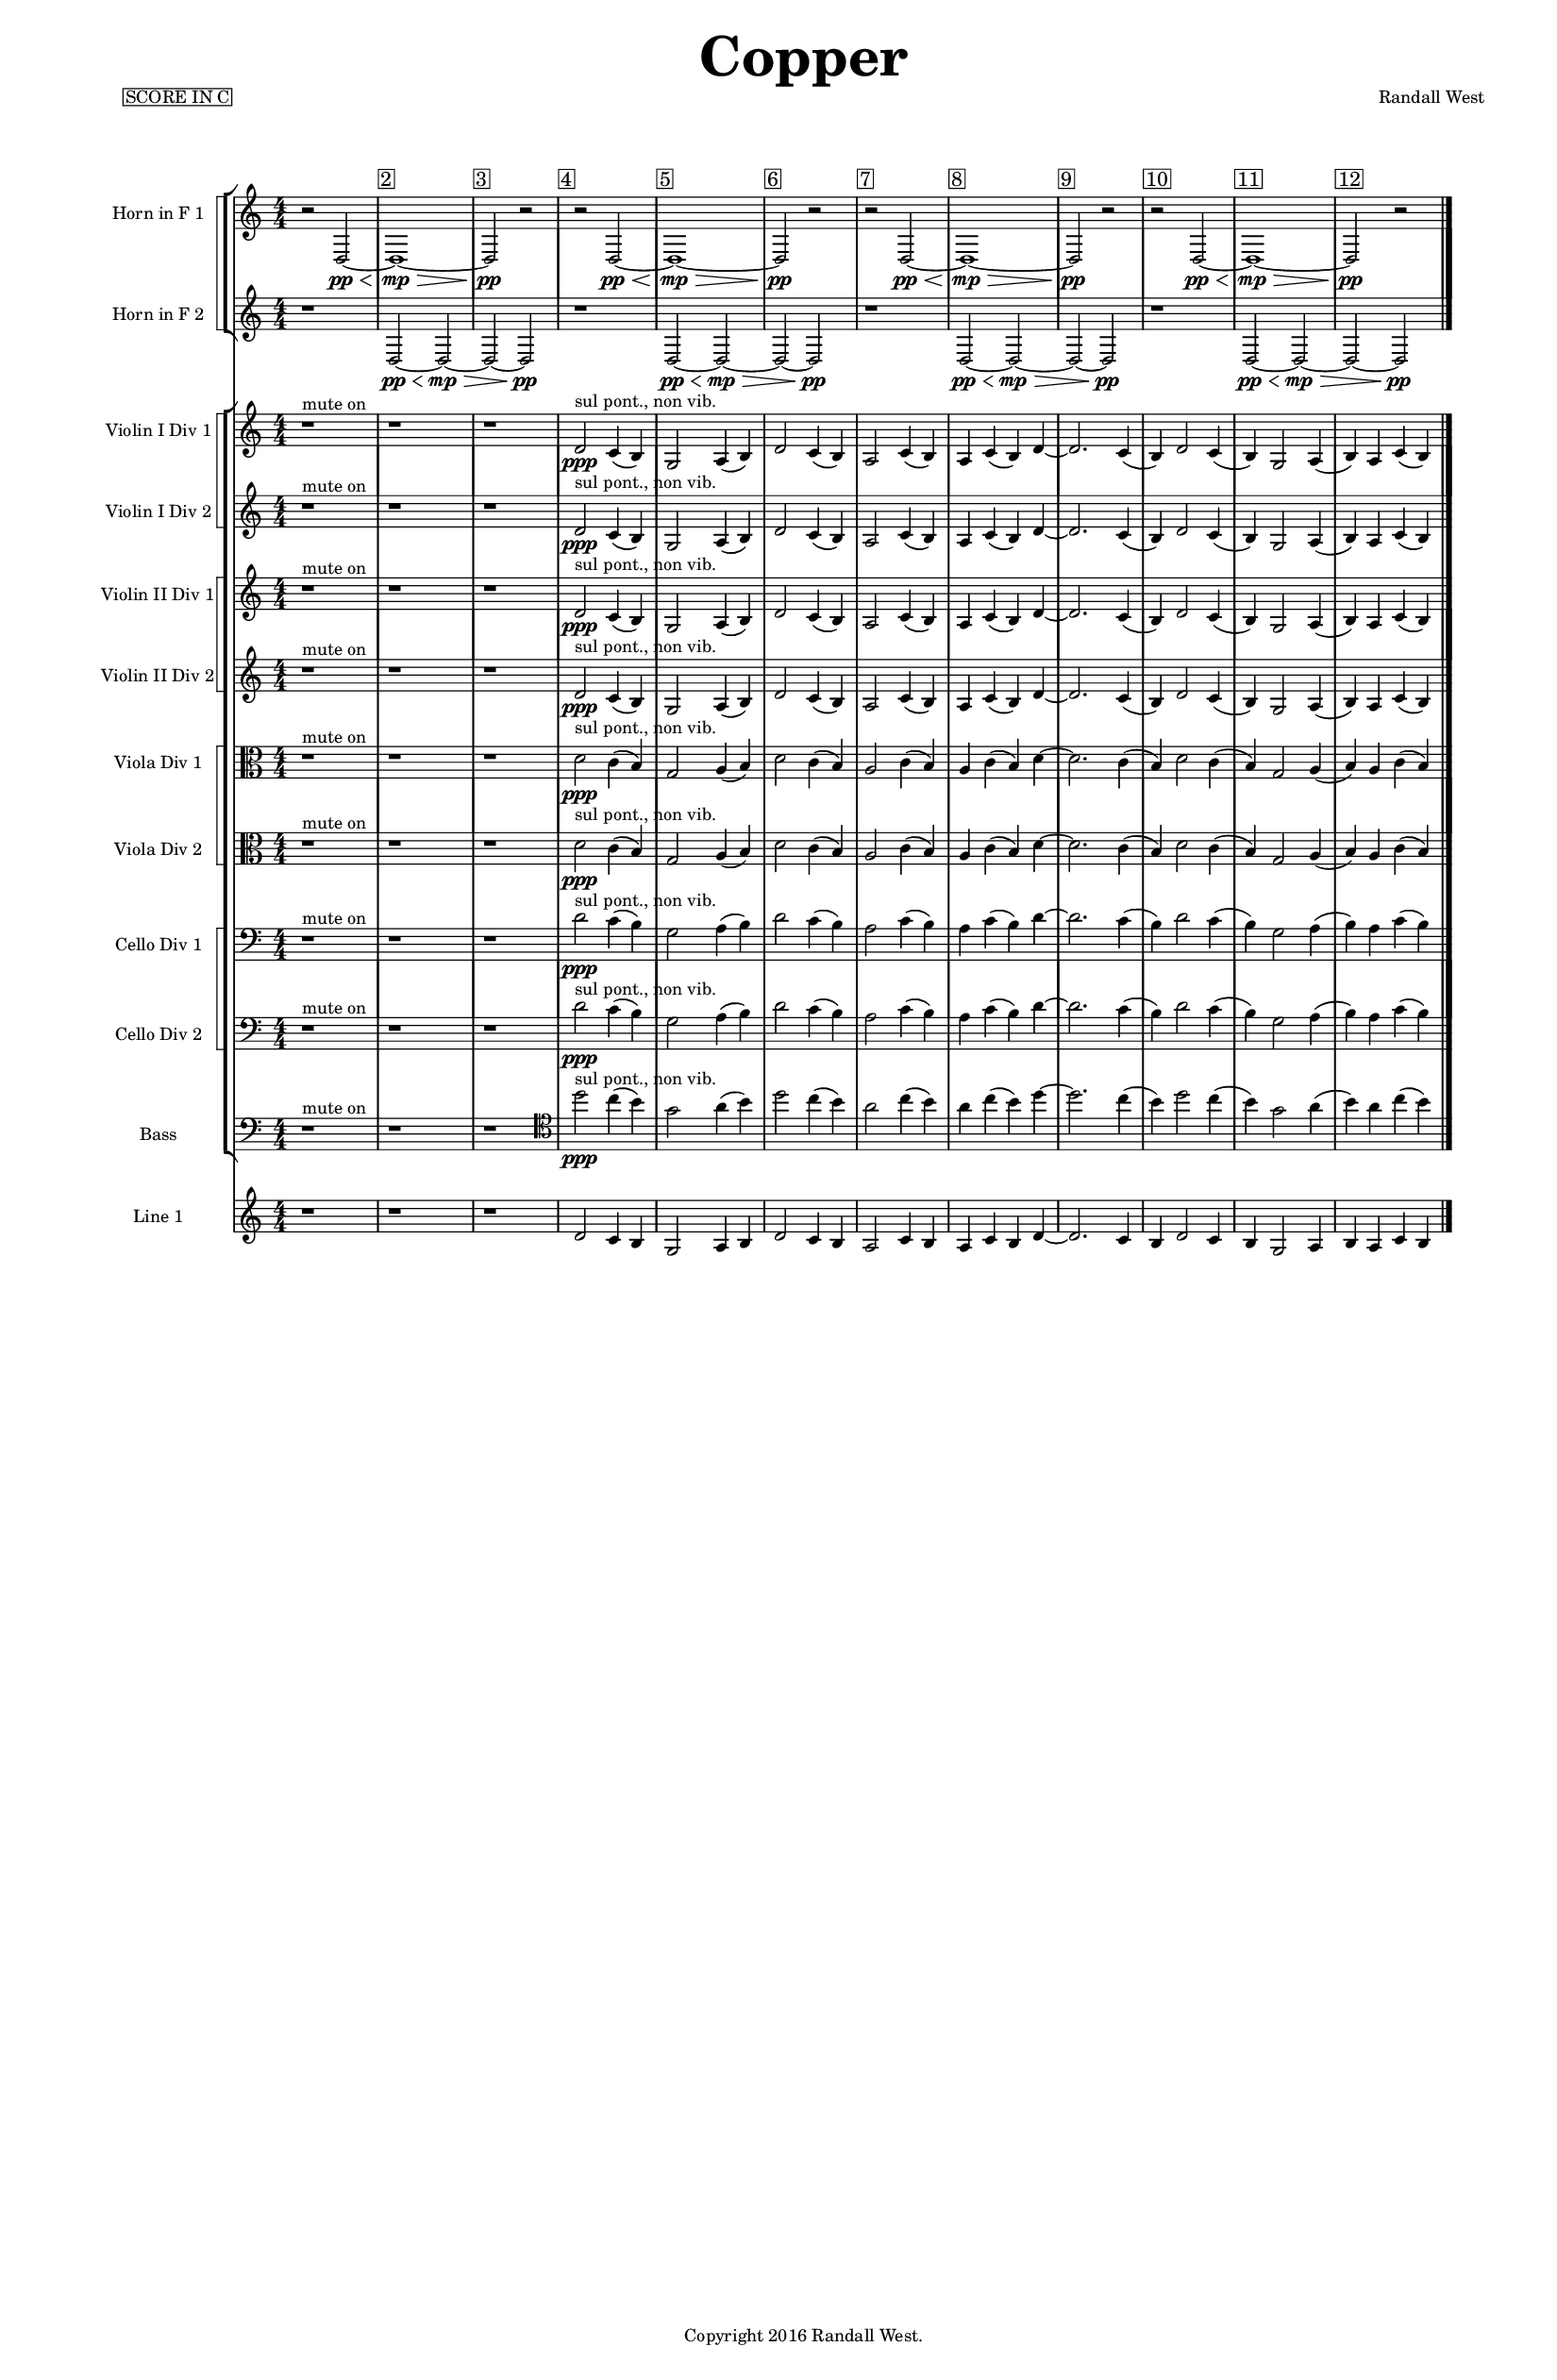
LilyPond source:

% 2016-09-19 21:57

\version "2.18.2"
\language "english"

#(set-default-paper-size "tabloid" 'portrait)
#(set-global-staff-size 16)

\header {
    composer = "Randall West"
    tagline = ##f
    poet = \markup { \box "SCORE IN C" } %HACKY WAY TO GET SCORE IN C IN THERE !!!!!!
    title = \markup {
        \column {
            \center-align {
                \fontsize #6 {
                    "Copper"
                }
            }
        }
    }
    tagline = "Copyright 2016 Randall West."
}

\paper {
    #(set-paper-size "tabloid")
    %#(set-paper-size "letter")
    left-margin = 22\mm
    system-separator-markup = \slashSeparator
    markup-system-spacing = #'(
        (basic-distance . 0)
        (minimum-distance . 0)
        (padding . 8)
        (stretchability . 0)
    )
    system-system-spacing = #'(
        (basic-distance . 12)
        (minimum-distance . 18)
        (padding . 12)
        (stretchability . 20)
    )
}

\layout {
    \set Score.markFormatter = #format-mark-circle-letters 
    \context {        
        \Score
        \override BarNumber #'break-visibility = #'#(#f #t #t)
        \override BarNumber #'font-size = #1.4
        \override BarNumber  #'stencil = #(make-stencil-boxer 0.1 0.25 ly:text-interface::print)
        \override RehearsalMark #'font-size = #6
    }
    \context {
        \Staff \RemoveEmptyStaves
        \override VerticalAxisGroup #'remove-first = ##t % NOTE: comment this out to show staves on first page
        \override Hairpin #'minimum-length = #6
    }
    \context {
        \RhythmicStaff \RemoveEmptyStaves
        \override VerticalAxisGroup #'remove-first = ##t % NOTE: comment this out to show staves on first page
        \override Hairpin #'minimum-length = #6
    }
}


% \layout {
%     \context {
%         \Staff 
%         \name ViolinStaff
%         \type Engraver_group
%         \alias Staff
%     }
%     \context {
%         \Staff 
%         \name ViolaStaff
%         \type Engraver_group
%         \alias Staff
%     }
%     \context {
%         \Staff 
%         \name CelloStaff
%         \type Engraver_group
%         \alias Staff
%     }
%     \context {
%         \StaffGroup
%         \accepts ViolinStaff
%         \accepts ViolaStaff
%         \accepts CelloStaff
%         \override SpacingSpanner.base-shortest-duration = #(ly:make-moment 1 16)
%         \override SpacingSpanner.uniform-stretching = ##t
%         \override StaffGrouper.staff-staff-spacing = #'(
%             (basic-distance . 10)
%             (minimum-distance . 15)
%             (padding . 5)
%             (stretchability . 100)
%             )
%         \override TimeSignature.style = #'numbered
%         autoBeaming = ##f
%         proportionalNotationDuration = #(ly:make-moment 1 16)
%         tupletFullLength = ##t
%     }
% }


\header {}

\layout {}

\paper {}

\score {
    \new Score <<
        \new StaffGroup <<
            \new StaffGroup \with {
                systemStartDelimiter = #'SystemStartSquare
            } <<
                \new Staff {
                    \set Staff.instrumentName = \markup { "Flute 1" }
                    \set Staff.shortInstrumentName = \markup { Fl.1 }
                    {
                        \numericTimeSignature
                        \time 4/4
                        \accidentalStyle modern-cautionary
                        R1 * 12
                    }
                }
                \new Staff {
                    \set Staff.instrumentName = \markup { "Flute 2" }
                    \set Staff.shortInstrumentName = \markup { Fl.2 }
                    {
                        \numericTimeSignature
                        \time 4/4
                        \accidentalStyle modern-cautionary
                        R1 * 12
                    }
                }
                \new Staff {
                    \set Staff.instrumentName = \markup { "Flute 3" }
                    \set Staff.shortInstrumentName = \markup { Fl.3 }
                    {
                        \numericTimeSignature
                        \time 4/4
                        \accidentalStyle modern-cautionary
                        R1 * 12
                    }
                }
            >>
            \new StaffGroup \with {
                systemStartDelimiter = #'SystemStartSquare
            } <<
                \new Staff {
                    \set Staff.instrumentName = \markup { "Oboe 1" }
                    \set Staff.shortInstrumentName = \markup { Ob.1 }
                    {
                        \numericTimeSignature
                        \time 4/4
                        \accidentalStyle modern-cautionary
                        R1 * 12
                    }
                }
                \new Staff {
                    \set Staff.instrumentName = \markup { "Oboe 2" }
                    \set Staff.shortInstrumentName = \markup { Ob.2 }
                    {
                        \numericTimeSignature
                        \time 4/4
                        \accidentalStyle modern-cautionary
                        R1 * 12
                    }
                }
            >>
            \new StaffGroup \with {
                systemStartDelimiter = #'SystemStartSquare
            } <<
                \new Staff {
                    \set Staff.instrumentName = \markup { "Clarinet 1" }
                    \set Staff.shortInstrumentName = \markup { Cl.1 }
                    {
                        \numericTimeSignature
                        \time 4/4
                        \accidentalStyle modern-cautionary
                        R1 * 12
                    }
                }
                \new Staff {
                    \set Staff.instrumentName = \markup { "Clarinet 2" }
                    \set Staff.shortInstrumentName = \markup { Cl.2 }
                    {
                        \numericTimeSignature
                        \time 4/4
                        \accidentalStyle modern-cautionary
                        R1 * 12
                    }
                }
            >>
            \new StaffGroup \with {
                systemStartDelimiter = #'SystemStartSquare
            } <<
                \new Staff {
                    \clef "bass"
                    \set Staff.instrumentName = \markup { "Bassoon 1" }
                    \set Staff.shortInstrumentName = \markup { Bsn.1 }
                    {
                        \numericTimeSignature
                        \time 4/4
                        \accidentalStyle modern-cautionary
                        R1 * 12
                    }
                }
                \new Staff {
                    \clef "bass"
                    \set Staff.instrumentName = \markup { "Bassoon 2" }
                    \set Staff.shortInstrumentName = \markup { Bsn.2 }
                    {
                        \numericTimeSignature
                        \time 4/4
                        \accidentalStyle modern-cautionary
                        R1 * 12
                    }
                }
            >>
        >>
        \new StaffGroup <<
            \new StaffGroup \with {
                systemStartDelimiter = #'SystemStartSquare
            } <<
                \new Staff {
                    \set Staff.instrumentName = \markup { "Horn in F 1" }
                    \set Staff.shortInstrumentName = \markup { Hn.1 }
                    {
                        \numericTimeSignature
                        \time 4/4
                        \accidentalStyle modern-cautionary
                        r2
                        d2 \pp ~ \<
                        d1 \mp ~ \>
                        d2 \pp
                        r2
                        r2
                        d2 \pp ~ \<
                        d1 \mp ~ \>
                        d2 \pp
                        r2
                        r2
                        d2 \pp ~ \<
                        d1 \mp ~ \>
                        d2 \pp
                        r2
                        r2
                        d2 \pp ~ \<
                        d1 \mp ~ \>
                        d2 \pp
                        r2
                    }
                }
                \new Staff {
                    \set Staff.instrumentName = \markup { "Horn in F 2" }
                    \set Staff.shortInstrumentName = \markup { Hn.2 }
                    {
                        \numericTimeSignature
                        \time 4/4
                        \accidentalStyle modern-cautionary
                        r1
                        d2 \pp ~ \<
                        d2 \mp ~ ~ \>
                        d2 ~
                        d2 \pp
                        r1
                        d2 \pp ~ \<
                        d2 \mp ~ ~ \>
                        d2 ~
                        d2 \pp
                        r1
                        d2 \pp ~ \<
                        d2 \mp ~ ~ \>
                        d2 ~
                        d2 \pp
                        r1
                        d2 \pp ~ \<
                        d2 \mp ~ ~ \>
                        d2 ~
                        d2 \pp
                    }
                }
            >>
            \new StaffGroup \with {
                systemStartDelimiter = #'SystemStartSquare
            } <<
                \new Staff {
                    \set Staff.instrumentName = \markup { "Trumpet in C 1" }
                    \set Staff.shortInstrumentName = \markup { Tpt.1 }
                    {
                        \numericTimeSignature
                        \time 4/4
                        \accidentalStyle modern-cautionary
                        R1 * 12
                    }
                }
                \new Staff {
                    \set Staff.instrumentName = \markup { "Trumpet in C 2" }
                    \set Staff.shortInstrumentName = \markup { Tpt.2 }
                    {
                        \numericTimeSignature
                        \time 4/4
                        \accidentalStyle modern-cautionary
                        R1 * 12
                    }
                }
            >>
            \new StaffGroup \with {
                systemStartDelimiter = #'SystemStartSquare
            } <<
                \new Staff {
                    \clef "bass"
                    \set Staff.instrumentName = \markup { "Tenor Trombone 1" }
                    \set Staff.shortInstrumentName = \markup { Tbn.1 }
                    {
                        \numericTimeSignature
                        \time 4/4
                        \accidentalStyle modern-cautionary
                        R1 * 12
                    }
                }
                \new Staff {
                    \clef "bass"
                    \set Staff.instrumentName = \markup { "Tenor Trombone 2" }
                    \set Staff.shortInstrumentName = \markup { Tbn.2 }
                    {
                        \numericTimeSignature
                        \time 4/4
                        \accidentalStyle modern-cautionary
                        R1 * 12
                    }
                }
            >>
            \new Staff {
                \clef "bass"
                \set Staff.instrumentName = \markup { Tuba }
                \set Staff.shortInstrumentName = \markup { Tba }
                {
                    \numericTimeSignature
                    \time 4/4
                    \accidentalStyle modern-cautionary
                    R1 * 12
                }
            }
        >>
        \new Staff {
            \clef "bass"
            \set Staff.instrumentName = \markup { Timpani }
            \set Staff.shortInstrumentName = \markup { Timp }
            {
                \numericTimeSignature
                \time 4/4
                \accidentalStyle modern-cautionary
                R1 * 12
            }
        }
        \new StaffGroup <<
            \new RhythmicStaff {
                \clef "percussion"
                \set Staff.instrumentName = \markup { "Percussion 1" }
                \set Staff.shortInstrumentName = \markup { Perc.1 }
                {
                    \numericTimeSignature
                    \time 4/4
                    \accidentalStyle modern-cautionary
                    R1 * 12
                }
            }
            \new StaffGroup \with {
                systemStartDelimiter = #'SystemStartSquare
            } <<
                \new RhythmicStaff {
                    \clef "percussion"
                    \set Staff.instrumentName = \markup { "Percussion 2" }
                    \set Staff.shortInstrumentName = \markup { Perc.2 }
                    {
                        \numericTimeSignature
                        \time 4/4
                        \accidentalStyle modern-cautionary
                        R1 * 12
                    }
                }
                \new Staff {
                    \set Staff.instrumentName = \markup { "Perc. 2 - Vibraphone" }
                    \set Staff.shortInstrumentName = \markup { Vib. }
                    {
                        \numericTimeSignature
                        \time 4/4
                        \accidentalStyle modern-cautionary
                        R1 * 12
                    }
                }
            >>
        >>
        \new PianoStaff <<
            \set PianoStaff.instrumentName = \markup { Harp }
            \set PianoStaff.shortInstrumentName = \markup { Hp. }
            \new Staff {
                {
                    \numericTimeSignature
                    \time 4/4
                    \accidentalStyle modern-cautionary
                    R1 * 12
                }
            }
            \new Staff {
                \clef "bass"
                {
                    \numericTimeSignature
                    \time 4/4
                    \accidentalStyle modern-cautionary
                    R1 * 12
                }
            }
        >>
        \new PianoStaff <<
            \set PianoStaff.instrumentName = \markup { Piano }
            \set PianoStaff.shortInstrumentName = \markup { Pno. }
            \new Staff {
                {
                    \numericTimeSignature
                    \time 4/4
                    \accidentalStyle modern-cautionary
                    R1 * 12
                }
            }
            \new Staff {
                \clef "bass"
                {
                    \numericTimeSignature
                    \time 4/4
                    \accidentalStyle modern-cautionary
                    R1 * 12
                }
            }
        >>
        \new StaffGroup <<
            \new StaffGroup \with {
                systemStartDelimiter = #'SystemStartSquare
            } <<
                \new Staff {
                    \set Staff.instrumentName = \markup { "Violin I Div 1" }
                    \set Staff.shortInstrumentName = \markup { Vln.I.1 }
                    {
                        \numericTimeSignature
                        \time 4/4
                        \accidentalStyle modern-cautionary
                        r1 ^ \markup { "mute on" }
                        r1
                        r1
                        d'2 \ppp ^ \markup { "sul pont., non vib." }
                        c'4 (
                        b4 )
                        g2
                        a4 (
                        b4 )
                        d'2
                        c'4 (
                        b4 )
                        a2
                        c'4 (
                        b4 )
                        a4
                        c'4 (
                        b4 )
                        d'4 ~
                        d'2.
                        c'4 (
                        b4 )
                        d'2
                        c'4 (
                        b4 )
                        g2
                        a4 (
                        b4 )
                        a4
                        c'4 (
                        b4 )
                    }
                }
                \new Staff {
                    \set Staff.instrumentName = \markup { "Violin I Div 2" }
                    \set Staff.shortInstrumentName = \markup { Vln.I.2 }
                    {
                        \numericTimeSignature
                        \time 4/4
                        \accidentalStyle modern-cautionary
                        r1 ^ \markup { "mute on" }
                        r1
                        r1
                        d'2 \ppp ^ \markup { "sul pont., non vib." }
                        c'4 (
                        b4 )
                        g2
                        a4 (
                        b4 )
                        d'2
                        c'4 (
                        b4 )
                        a2
                        c'4 (
                        b4 )
                        a4
                        c'4 (
                        b4 )
                        d'4 ~
                        d'2.
                        c'4 (
                        b4 )
                        d'2
                        c'4 (
                        b4 )
                        g2
                        a4 (
                        b4 )
                        a4
                        c'4 (
                        b4 )
                    }
                }
            >>
            \new StaffGroup \with {
                systemStartDelimiter = #'SystemStartSquare
            } <<
                \new Staff {
                    \set Staff.instrumentName = \markup { "Violin II Div 1" }
                    \set Staff.shortInstrumentName = \markup { Vln.II.1 }
                    {
                        \numericTimeSignature
                        \time 4/4
                        \accidentalStyle modern-cautionary
                        r1 ^ \markup { "mute on" }
                        r1
                        r1
                        d'2 \ppp ^ \markup { "sul pont., non vib." }
                        c'4 (
                        b4 )
                        g2
                        a4 (
                        b4 )
                        d'2
                        c'4 (
                        b4 )
                        a2
                        c'4 (
                        b4 )
                        a4
                        c'4 (
                        b4 )
                        d'4 ~
                        d'2.
                        c'4 (
                        b4 )
                        d'2
                        c'4 (
                        b4 )
                        g2
                        a4 (
                        b4 )
                        a4
                        c'4 (
                        b4 )
                    }
                }
                \new Staff {
                    \set Staff.instrumentName = \markup { "Violin II Div 2" }
                    \set Staff.shortInstrumentName = \markup { Vln.II.2 }
                    {
                        \numericTimeSignature
                        \time 4/4
                        \accidentalStyle modern-cautionary
                        r1 ^ \markup { "mute on" }
                        r1
                        r1
                        d'2 \ppp ^ \markup { "sul pont., non vib." }
                        c'4 (
                        b4 )
                        g2
                        a4 (
                        b4 )
                        d'2
                        c'4 (
                        b4 )
                        a2
                        c'4 (
                        b4 )
                        a4
                        c'4 (
                        b4 )
                        d'4 ~
                        d'2.
                        c'4 (
                        b4 )
                        d'2
                        c'4 (
                        b4 )
                        g2
                        a4 (
                        b4 )
                        a4
                        c'4 (
                        b4 )
                    }
                }
            >>
            \new StaffGroup \with {
                systemStartDelimiter = #'SystemStartSquare
            } <<
                \new Staff {
                    \clef "alto"
                    \set Staff.instrumentName = \markup { "Viola Div 1" }
                    \set Staff.shortInstrumentName = \markup { Vla.1 }
                    {
                        \numericTimeSignature
                        \time 4/4
                        \accidentalStyle modern-cautionary
                        r1 ^ \markup { "mute on" }
                        r1
                        r1
                        d'2 \ppp ^ \markup { "sul pont., non vib." }
                        c'4 (
                        b4 )
                        g2
                        a4 (
                        b4 )
                        d'2
                        c'4 (
                        b4 )
                        a2
                        c'4 (
                        b4 )
                        a4
                        c'4 (
                        b4 )
                        d'4 ~
                        d'2.
                        c'4 (
                        b4 )
                        d'2
                        c'4 (
                        b4 )
                        g2
                        a4 (
                        b4 )
                        a4
                        c'4 (
                        b4 )
                    }
                }
                \new Staff {
                    \clef "alto"
                    \set Staff.instrumentName = \markup { "Viola Div 2" }
                    \set Staff.shortInstrumentName = \markup { Vla.2 }
                    {
                        \numericTimeSignature
                        \time 4/4
                        \accidentalStyle modern-cautionary
                        r1 ^ \markup { "mute on" }
                        r1
                        r1
                        d'2 \ppp ^ \markup { "sul pont., non vib." }
                        c'4 (
                        b4 )
                        g2
                        a4 (
                        b4 )
                        d'2
                        c'4 (
                        b4 )
                        a2
                        c'4 (
                        b4 )
                        a4
                        c'4 (
                        b4 )
                        d'4 ~
                        d'2.
                        c'4 (
                        b4 )
                        d'2
                        c'4 (
                        b4 )
                        g2
                        a4 (
                        b4 )
                        a4
                        c'4 (
                        b4 )
                    }
                }
            >>
            \new StaffGroup \with {
                systemStartDelimiter = #'SystemStartSquare
            } <<
                \new Staff {
                    \clef "bass"
                    \set Staff.instrumentName = \markup { "Cello Div 1" }
                    \set Staff.shortInstrumentName = \markup { Vc.1 }
                    {
                        \numericTimeSignature
                        \time 4/4
                        \accidentalStyle modern-cautionary
                        r1 ^ \markup { "mute on" }
                        r1
                        r1
                        d'2 \ppp ^ \markup { "sul pont., non vib." }
                        c'4 (
                        b4 )
                        g2
                        a4 (
                        b4 )
                        d'2
                        c'4 (
                        b4 )
                        a2
                        c'4 (
                        b4 )
                        a4
                        c'4 (
                        b4 )
                        d'4 ~
                        d'2.
                        c'4 (
                        b4 )
                        d'2
                        c'4 (
                        b4 )
                        g2
                        a4 (
                        b4 )
                        a4
                        c'4 (
                        b4 )
                    }
                }
                \new Staff {
                    \clef "bass"
                    \set Staff.instrumentName = \markup { "Cello Div 2" }
                    \set Staff.shortInstrumentName = \markup { Vc.2 }
                    {
                        \numericTimeSignature
                        \time 4/4
                        \accidentalStyle modern-cautionary
                        r1 ^ \markup { "mute on" }
                        r1
                        r1
                        d'2 \ppp ^ \markup { "sul pont., non vib." }
                        c'4 (
                        b4 )
                        g2
                        a4 (
                        b4 )
                        d'2
                        c'4 (
                        b4 )
                        a2
                        c'4 (
                        b4 )
                        a4
                        c'4 (
                        b4 )
                        d'4 ~
                        d'2.
                        c'4 (
                        b4 )
                        d'2
                        c'4 (
                        b4 )
                        g2
                        a4 (
                        b4 )
                        a4
                        c'4 (
                        b4 )
                    }
                }
            >>
            \new Staff {
                \clef "bass"
                \set Staff.instrumentName = \markup { Bass }
                \set Staff.shortInstrumentName = \markup { Cb }
                {
                    \numericTimeSignature
                    \time 4/4
                    \accidentalStyle modern-cautionary
                    r1 ^ \markup { "mute on" }
                    r1
                    r1
                    \clef tenor
                    d''2 \ppp ^ \markup { "sul pont., non vib." }
                    c''4 (
                    b'4 )
                    g'2
                    a'4 (
                    b'4 )
                    d''2
                    c''4 (
                    b'4 )
                    a'2
                    c''4 (
                    b'4 )
                    a'4
                    c''4 (
                    b'4 )
                    d''4 ~
                    d''2.
                    c''4 (
                    b'4 )
                    d''2
                    c''4 (
                    b'4 )
                    g'2
                    a'4 (
                    b'4 )
                    a'4
                    c''4 (
                    b'4 )
                }
            }
        >>
        \new StaffGroup <<
            \new Staff {
                \set Staff.instrumentName = \markup { "Line 1" }
                \set Staff.shortInstrumentName = \markup { 1: }
                {
                    \numericTimeSignature
                    \time 4/4
                    \accidentalStyle modern-cautionary
                    r1
                    r1
                    r1
                    d'2
                    c'4
                    b4
                    g2
                    a4
                    b4
                    d'2
                    c'4
                    b4
                    a2
                    c'4
                    b4
                    a4
                    c'4
                    b4
                    d'4 ~
                    d'2.
                    c'4
                    b4
                    d'2
                    c'4
                    b4
                    g2
                    a4
                    b4
                    a4
                    c'4
                    b4
                }
            }
            \new Staff {
                \set Staff.instrumentName = \markup { "Line 2" }
                \set Staff.shortInstrumentName = \markup { 2: }
                {
                    \accidentalStyle modern-cautionary
                    R1 * 12
                }
            }
            \new Staff {
                \set Staff.instrumentName = \markup { "Line 3" }
                \set Staff.shortInstrumentName = \markup { 3: }
                {
                    \accidentalStyle modern-cautionary
                    R1 * 12
                }
            }
            \new Staff {
                \set Staff.instrumentName = \markup { "Line 4" }
                \set Staff.shortInstrumentName = \markup { 4: }
                {
                    \accidentalStyle modern-cautionary
                    R1 * 12
                }
            }
            \new Staff {
                \set Staff.instrumentName = \markup { "Line 5" }
                \set Staff.shortInstrumentName = \markup { 5: }
                {
                    \accidentalStyle modern-cautionary
                    R1 * 12
                }
            }
            \new Staff {
                \set Staff.instrumentName = \markup { "Line 6" }
                \set Staff.shortInstrumentName = \markup { 6: }
                {
                    \accidentalStyle modern-cautionary
                    R1 * 12
                }
            }
            \new Staff {
                \set Staff.instrumentName = \markup { "Line 7" }
                \set Staff.shortInstrumentName = \markup { 7: }
                {
                    \accidentalStyle modern-cautionary
                    R1 * 12
                }
            }
            \new Staff {
                \set Staff.instrumentName = \markup { "Line 8" }
                \set Staff.shortInstrumentName = \markup { 8: }
                {
                    \accidentalStyle modern-cautionary
                    R1 * 12
                }
            }
            \new Staff {
                \set Staff.instrumentName = \markup { "Line 9" }
                \set Staff.shortInstrumentName = \markup { 9: }
                {
                    \accidentalStyle modern-cautionary
                    R1 * 12
                    \bar "|."
                }
            }
        >>
    >>
}